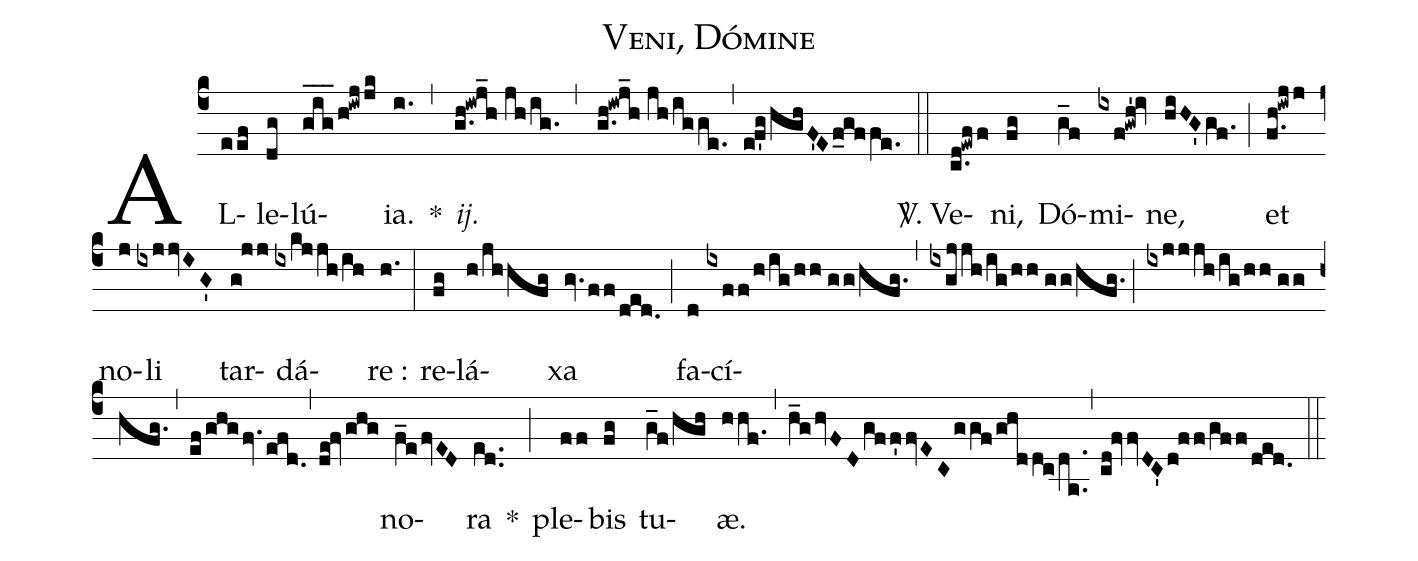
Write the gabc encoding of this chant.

name:Veni, Dómine;
%%
(c4) AL(eef)le(dg)lú(gig___/h!iwjjk)ia.(i.) *(,) <i>ij.</i>(g.h!iwj_h//jh/ig.,g.h!iwj_h//jh/igge.,e!f'g/hghF'Ef_gffe.) (::)

<sp>V/</sp>. Ve(c.d!ewff)ni,(fg) Dó(g_f)mi(ixf!gwh'!iv)ne,(hiHG'gf.) (;) et(f.h!iwjj) no(j)li(ixjjvIG') tar(g!jj)dá(ixkjjh/ih)re :(h.) (:)
re(fg)lá(h/jhhfg)xa(gv.ff/ded.) (;) fa(d)cí(ixff/h/ig/hh//gg/hfg.,ixgjjh/ig/hh//gg/hfg.;ixjjjh/ig/hh//gg/hfg.,ef/ghgfv.efd.,de!fvghg)no(f_e/fvED)ra(ed..) *(;) ple(ff)bis(fg) tu(g_f/hgh)æ.(hhf.,h_g/hvFDgff'fvECggf/ghddc/da..,cd!fvvDC'd!ff/gff/ded.) (::)
